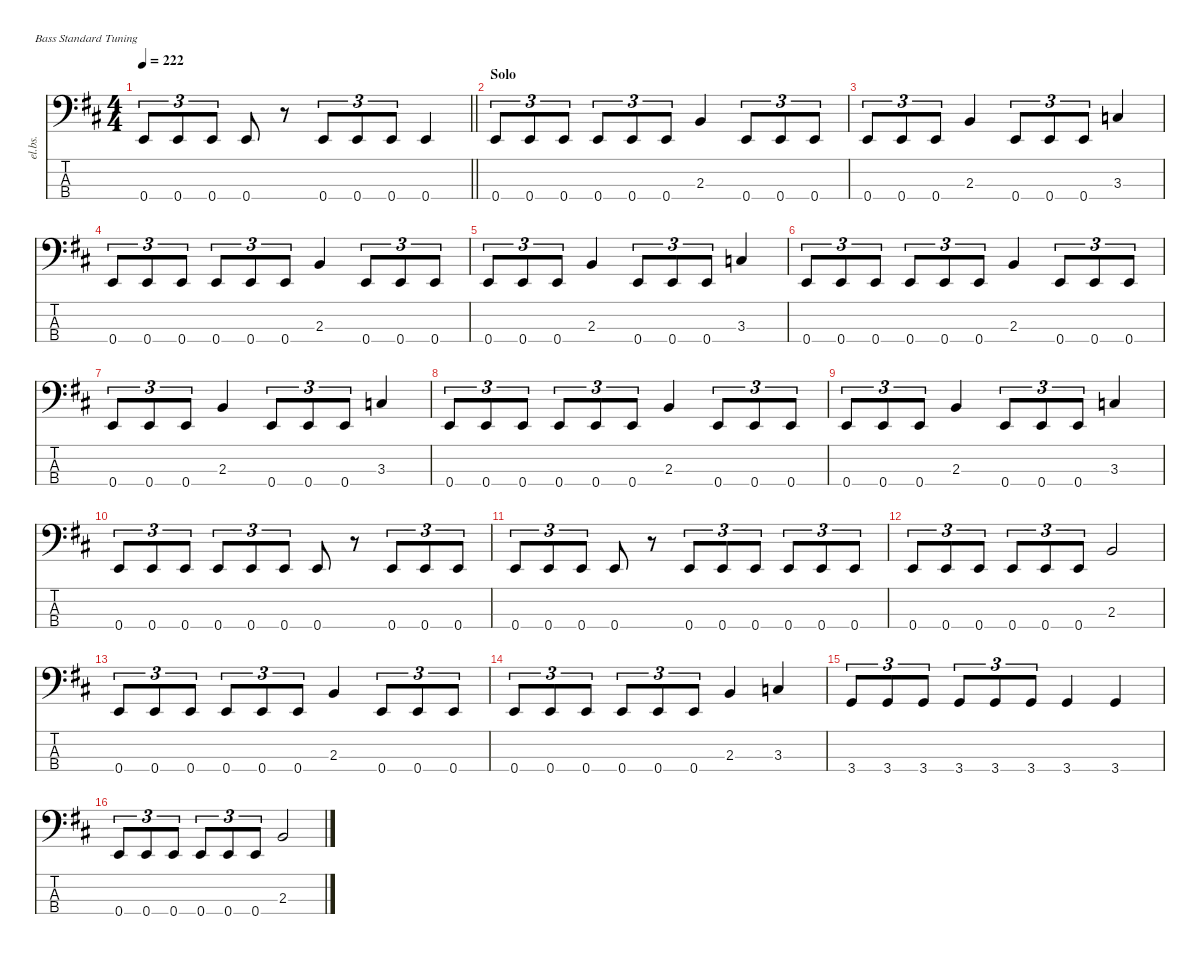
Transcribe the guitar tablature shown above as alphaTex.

\defaultSystemsLayout 4
\hideDynamics
\bracketExtendMode nobrackets
\otherSystemsTrackNameOrientation horizontal
\track ("Jason Newsted" "el.bs.") {defaultSystemsLayout 8 instrument electricbasspick}
\staff {score tabs}
\tuning (G2 D2 A1 E1)
\ts (4 4)
\tempo 222
\clef f4
\barLineRight lightlight
\ks bminor
0.4{acc forcenatural}.8{tu (3 2) dy f beam Up} 0.4{acc forcenatural}.8{tu (3 2) beam Up} 0.4{acc forcenatural}.8{tu (3 2) beam Up} 0.4{acc forcenatural}.8{beam Up} r.8{beam Up} 0.4{acc forcenatural}.8{tu (3 2) beam Up} 0.4{acc forcenatural}.8{tu (3 2) beam Up} 0.4{acc forcenatural}.8{tu (3 2) beam Up} 0.4{acc forcenatural}.4{beam Up} |
\section ("" "Solo")
0.4{acc forcenatural}.8{tu (3 2) beam Up} 0.4{acc forcenatural}.8{tu (3 2) beam Up} 0.4{acc forcenatural}.8{tu (3 2) beam Up} 0.4{acc forcenatural}.8{tu (3 2) beam Up} 0.4{acc forcenatural}.8{tu (3 2) beam Up} 0.4{acc forcenatural}.8{tu (3 2) beam Up} 2.3{acc forcenatural}.4{beam Up} 0.4{acc forcenatural}.8{tu (3 2) beam Up} 0.4{acc forcenatural}.8{tu (3 2) beam Up} 0.4{acc forcenatural}.8{tu (3 2) beam Up} |
0.4{acc forcenatural}.8{tu (3 2) beam Up} 0.4{acc forcenatural}.8{tu (3 2) beam Up} 0.4{acc forcenatural}.8{tu (3 2) beam Up} 2.3{acc forcenatural}.4{beam Up} 0.4{acc forcenatural}.8{tu (3 2) beam Up} 0.4{acc forcenatural}.8{tu (3 2) beam Up} 0.4{acc forcenatural}.8{tu (3 2) beam Up} 3.3{acc forcenatural}.4{beam Up} |
0.4{acc forcenatural}.8{tu (3 2) beam Up} 0.4{acc forcenatural}.8{tu (3 2) beam Up} 0.4{acc forcenatural}.8{tu (3 2) beam Up} 0.4{acc forcenatural}.8{tu (3 2) beam Up} 0.4{acc forcenatural}.8{tu (3 2) beam Up} 0.4{acc forcenatural}.8{tu (3 2) beam Up} 2.3{acc forcenatural}.4{beam Up} 0.4{acc forcenatural}.8{tu (3 2) beam Up} 0.4{acc forcenatural}.8{tu (3 2) beam Up} 0.4{acc forcenatural}.8{tu (3 2) beam Up} |
0.4{acc forcenatural}.8{tu (3 2) beam Up} 0.4{acc forcenatural}.8{tu (3 2) beam Up} 0.4{acc forcenatural}.8{tu (3 2) beam Up} 2.3{acc forcenatural}.4{beam Up} 0.4{acc forcenatural}.8{tu (3 2) beam Up} 0.4{acc forcenatural}.8{tu (3 2) beam Up} 0.4{acc forcenatural}.8{tu (3 2) beam Up} 3.3{acc forcenatural}.4{beam Up} |
0.4{acc forcenatural}.8{tu (3 2) beam Up} 0.4{acc forcenatural}.8{tu (3 2) beam Up} 0.4{acc forcenatural}.8{tu (3 2) beam Up} 0.4{acc forcenatural}.8{tu (3 2) beam Up} 0.4{acc forcenatural}.8{tu (3 2) beam Up} 0.4{acc forcenatural}.8{tu (3 2) beam Up} 2.3{acc forcenatural}.4{beam Up} 0.4{acc forcenatural}.8{tu (3 2) beam Up} 0.4{acc forcenatural}.8{tu (3 2) beam Up} 0.4{acc forcenatural}.8{tu (3 2) beam Up} |
0.4{acc forcenatural}.8{tu (3 2) beam Up} 0.4{acc forcenatural}.8{tu (3 2) beam Up} 0.4{acc forcenatural}.8{tu (3 2) beam Up} 2.3{acc forcenatural}.4{beam Up} 0.4{acc forcenatural}.8{tu (3 2) beam Up} 0.4{acc forcenatural}.8{tu (3 2) beam Up} 0.4{acc forcenatural}.8{tu (3 2) beam Up} 3.3{acc forcenatural}.4{beam Up} |
0.4{acc forcenatural}.8{tu (3 2) beam Up} 0.4{acc forcenatural}.8{tu (3 2) beam Up} 0.4{acc forcenatural}.8{tu (3 2) beam Up} 0.4{acc forcenatural}.8{tu (3 2) beam Up} 0.4{acc forcenatural}.8{tu (3 2) beam Up} 0.4{acc forcenatural}.8{tu (3 2) beam Up} 2.3{acc forcenatural}.4{beam Up} 0.4{acc forcenatural}.8{tu (3 2) beam Up} 0.4{acc forcenatural}.8{tu (3 2) beam Up} 0.4{acc forcenatural}.8{tu (3 2) beam Up} |
0.4{acc forcenatural}.8{tu (3 2) beam Up} 0.4{acc forcenatural}.8{tu (3 2) beam Up} 0.4{acc forcenatural}.8{tu (3 2) beam Up} 2.3{acc forcenatural}.4{beam Up} 0.4{acc forcenatural}.8{tu (3 2) beam Up} 0.4{acc forcenatural}.8{tu (3 2) beam Up} 0.4{acc forcenatural}.8{tu (3 2) beam Up} 3.3{acc forcenatural}.4{beam Up} |
0.4{acc forcenatural}.8{tu (3 2) beam Up} 0.4{acc forcenatural}.8{tu (3 2) beam Up} 0.4{acc forcenatural}.8{tu (3 2) beam Up} 0.4{acc forcenatural}.8{tu (3 2) beam Up} 0.4{acc forcenatural}.8{tu (3 2) beam Up} 0.4{acc forcenatural}.8{tu (3 2) beam Up} 0.4{acc forcenatural}.8{beam Up} r.8{beam Up} 0.4{acc forcenatural}.8{tu (3 2) beam Up} 0.4{acc forcenatural}.8{tu (3 2) beam Up} 0.4{acc forcenatural}.8{tu (3 2) beam Up} |
0.4{acc forcenatural}.8{tu (3 2) beam Up} 0.4{acc forcenatural}.8{tu (3 2) beam Up} 0.4{acc forcenatural}.8{tu (3 2) beam Up} 0.4{acc forcenatural}.8{beam Up} r.8{beam Up} 0.4{acc forcenatural}.8{tu (3 2) beam Up} 0.4{acc forcenatural}.8{tu (3 2) beam Up} 0.4{acc forcenatural}.8{tu (3 2) beam Up} 0.4{acc forcenatural}.8{tu (3 2) beam Up} 0.4{acc forcenatural}.8{tu (3 2) beam Up} 0.4{acc forcenatural}.8{tu (3 2) beam Up} |
0.4{acc forcenatural}.8{tu (3 2) beam Up} 0.4{acc forcenatural}.8{tu (3 2) beam Up} 0.4{acc forcenatural}.8{tu (3 2) beam Up} 0.4{acc forcenatural}.8{tu (3 2) beam Up} 0.4{acc forcenatural}.8{tu (3 2) beam Up} 0.4{acc forcenatural}.8{tu (3 2) beam Up} 2.3{acc forcenatural}.2{beam Up} |
0.4{acc forcenatural}.8{tu (3 2) beam Up} 0.4{acc forcenatural}.8{tu (3 2) beam Up} 0.4{acc forcenatural}.8{tu (3 2) beam Up} 0.4{acc forcenatural}.8{tu (3 2) beam Up} 0.4{acc forcenatural}.8{tu (3 2) beam Up} 0.4{acc forcenatural}.8{tu (3 2) beam Up} 2.3{acc forcenatural}.4{beam Up} 0.4{acc forcenatural}.8{tu (3 2) beam Up} 0.4{acc forcenatural}.8{tu (3 2) beam Up} 0.4{acc forcenatural}.8{tu (3 2) beam Up} |
0.4{acc forcenatural}.8{tu (3 2) beam Up} 0.4{acc forcenatural}.8{tu (3 2) beam Up} 0.4{acc forcenatural}.8{tu (3 2) beam Up} 0.4{acc forcenatural}.8{tu (3 2) beam Up} 0.4{acc forcenatural}.8{tu (3 2) beam Up} 0.4{acc forcenatural}.8{tu (3 2) beam Up} 2.3{acc forcenatural}.4{beam Up} 3.3{acc forcenatural}.4{beam Up} |
3.4{acc forcenatural}.8{tu (3 2) beam Up} 3.4{acc forcenatural}.8{tu (3 2) beam Up} 3.4{acc forcenatural}.8{tu (3 2) beam Up} 3.4{acc forcenatural}.8{tu (3 2) beam Up} 3.4{acc forcenatural}.8{tu (3 2) beam Up} 3.4{acc forcenatural}.8{tu (3 2) beam Up} 3.4{acc forcenatural}.4{beam Up} 3.4{acc forcenatural}.4{beam Up} |
0.4{acc forcenatural}.8{tu (3 2) beam Up} 0.4{acc forcenatural}.8{tu (3 2) beam Up} 0.4{acc forcenatural}.8{tu (3 2) beam Up} 0.4{acc forcenatural}.8{tu (3 2) beam Up} 0.4{acc forcenatural}.8{tu (3 2) beam Up} 0.4{acc forcenatural}.8{tu (3 2) beam Up} 2.3{acc forcenatural}.2{beam Up}
